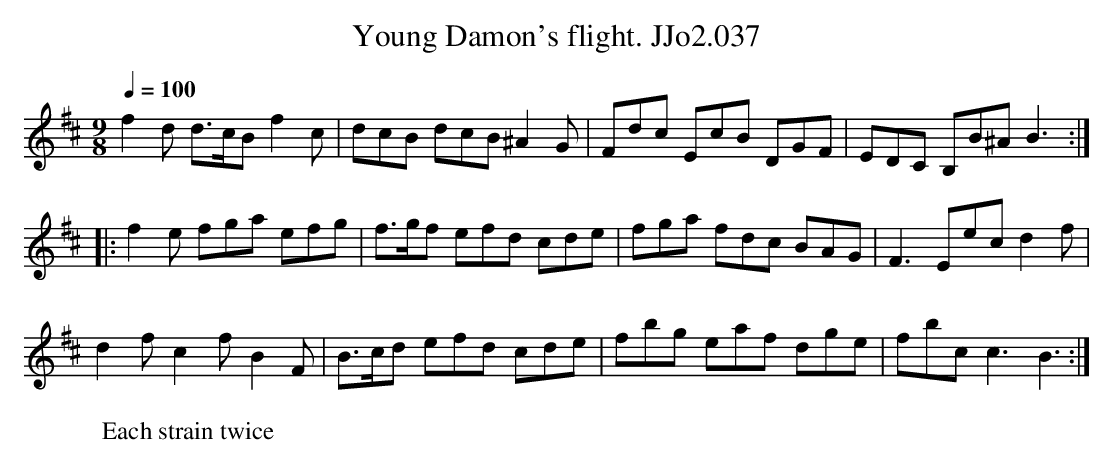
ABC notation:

X:1
T:Young Damon's flight. JJo2.037
M:9/8
L:1/8
Q:1/4=100
W:Each strain twice
K:Bm
f2d d>cB f2c|dcB dcB ^A2G|Fdc EcB DGF|EDC B,B^AB3:|
|:f2e fga efg|f>gf efd cde|fga fdc BAG|F3Eecd2f|
d2fc2fB2F|B>cd efd cde|fbg eaf dge|fbc c3B3:|
